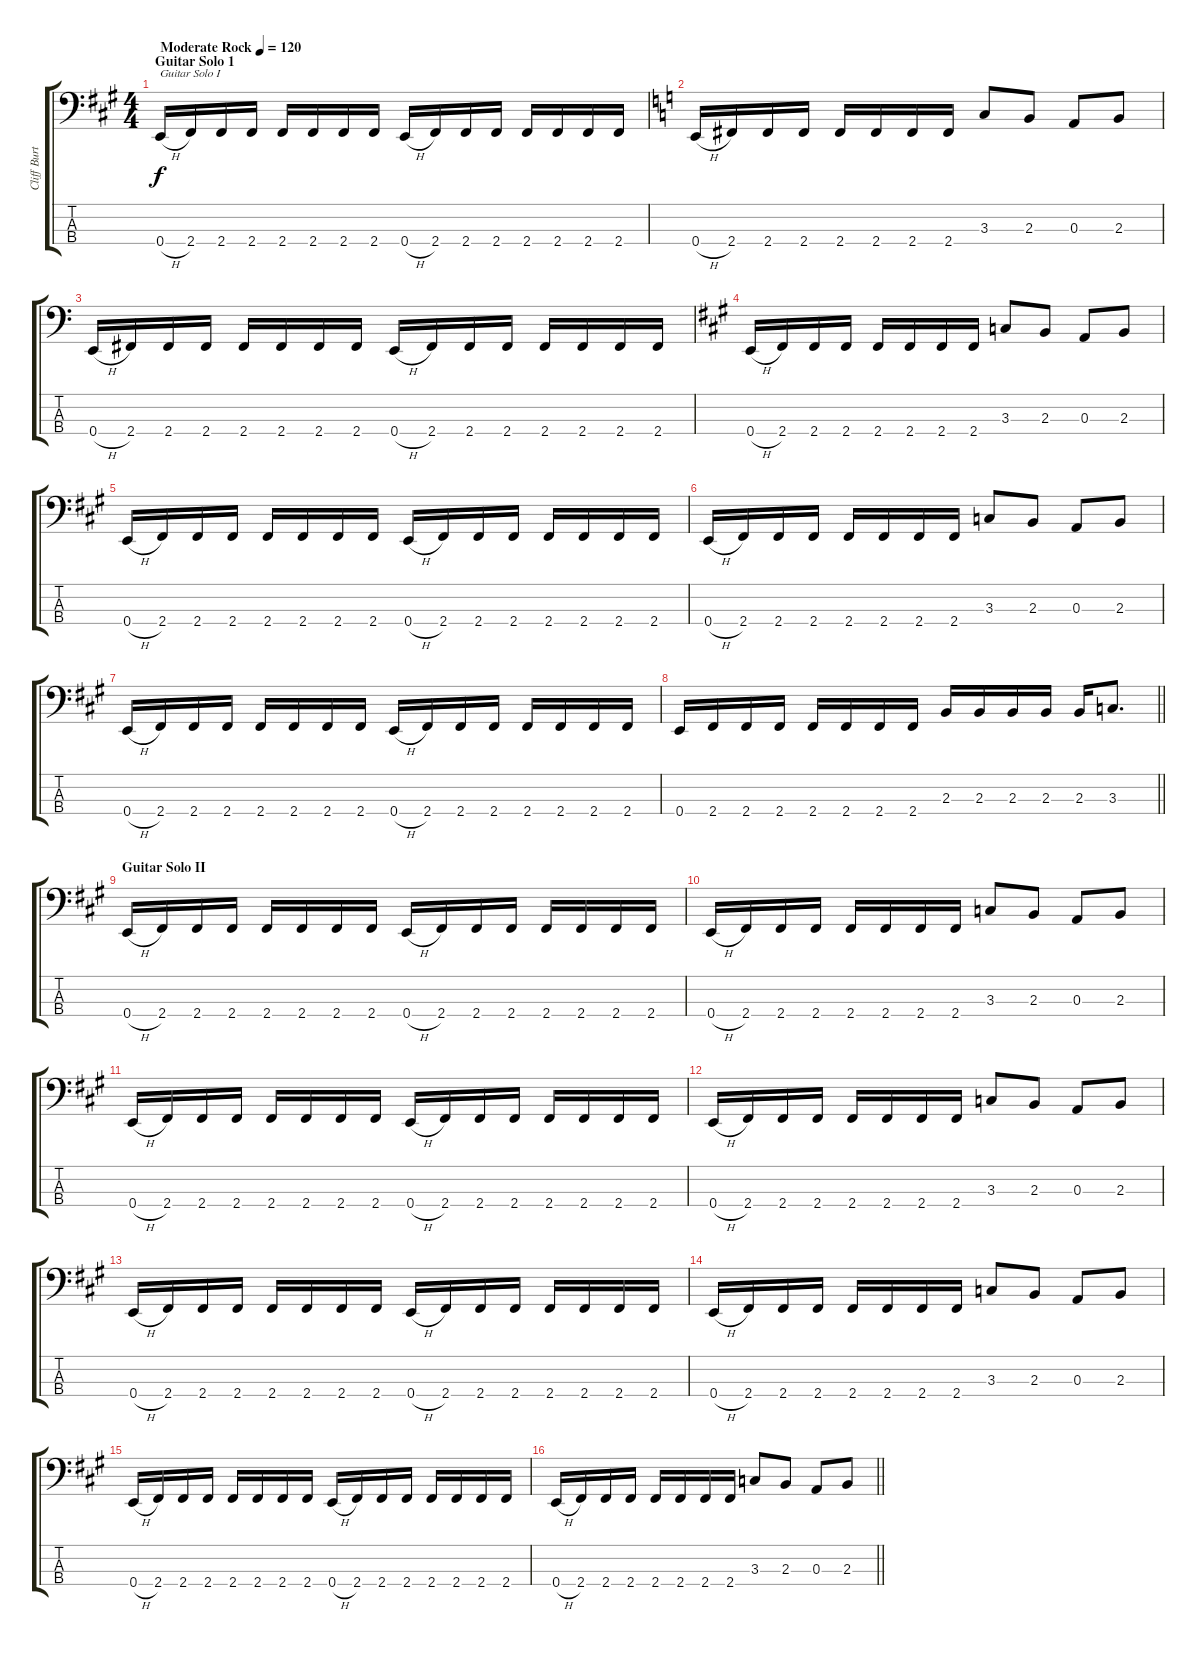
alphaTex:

\track ("Cliff Burton" "Cliff Burt") {instrument electricbassfinger}
\staff {score tabs}
\tuning (G2 D2 A1 E1) {hide}
\ts (4 4)
\section ("" "Guitar Solo 1")
\tempo (120 "Moderate Rock")
\clef f4
\ks a
0.4{h}.16{txt "Guitar Solo I" dy f instrument electricbassfinger} 2.4.16 2.4.16 2.4.16 2.4.16 2.4.16 2.4.16 2.4.16 0.4{h}.16 2.4.16 2.4.16 2.4.16 2.4.16 2.4.16 2.4.16 2.4.16 |
\ks c
0.4{h}.16 2.4.16 2.4.16 2.4.16 2.4.16 2.4.16 2.4.16 2.4.16 3.3.8 2.3.8 0.3.8 2.3.8 |
0.4{h}.16 2.4.16 2.4.16 2.4.16 2.4.16 2.4.16 2.4.16 2.4.16 0.4{h}.16 2.4.16 2.4.16 2.4.16 2.4.16 2.4.16 2.4.16 2.4.16 |
\ks a
0.4{h}.16 2.4.16 2.4.16 2.4.16 2.4.16 2.4.16 2.4.16 2.4.16 3.3.8 2.3.8 0.3.8 2.3.8 |
0.4{h}.16 2.4.16 2.4.16 2.4.16 2.4.16 2.4.16 2.4.16 2.4.16 0.4{h}.16 2.4.16 2.4.16 2.4.16 2.4.16 2.4.16 2.4.16 2.4.16 |
0.4{h}.16 2.4.16 2.4.16 2.4.16 2.4.16 2.4.16 2.4.16 2.4.16 3.3.8 2.3.8 0.3.8 2.3.8 |
0.4{h}.16 2.4.16 2.4.16 2.4.16 2.4.16 2.4.16 2.4.16 2.4.16 0.4{h}.16 2.4.16 2.4.16 2.4.16 2.4.16 2.4.16 2.4.16 2.4.16 |
\barLineRight lightlight
0.4.16 2.4.16 2.4.16 2.4.16 2.4.16 2.4.16 2.4.16 2.4.16 2.3.16 2.3.16 2.3.16 2.3.16 2.3.16 3.3.8{d} |
\section ("" "Guitar Solo II")
0.4{h}.16 2.4.16 2.4.16 2.4.16 2.4.16 2.4.16 2.4.16 2.4.16 0.4{h}.16 2.4.16 2.4.16 2.4.16 2.4.16 2.4.16 2.4.16 2.4.16 |
0.4{h}.16 2.4.16 2.4.16 2.4.16 2.4.16 2.4.16 2.4.16 2.4.16 3.3.8 2.3.8 0.3.8 2.3.8 |
0.4{h}.16 2.4.16 2.4.16 2.4.16 2.4.16 2.4.16 2.4.16 2.4.16 0.4{h}.16 2.4.16 2.4.16 2.4.16 2.4.16 2.4.16 2.4.16 2.4.16 |
0.4{h}.16 2.4.16 2.4.16 2.4.16 2.4.16 2.4.16 2.4.16 2.4.16 3.3.8 2.3.8 0.3.8 2.3.8 |
0.4{h}.16 2.4.16 2.4.16 2.4.16 2.4.16 2.4.16 2.4.16 2.4.16 0.4{h}.16 2.4.16 2.4.16 2.4.16 2.4.16 2.4.16 2.4.16 2.4.16 |
0.4{h}.16 2.4.16 2.4.16 2.4.16 2.4.16 2.4.16 2.4.16 2.4.16 3.3.8 2.3.8 0.3.8 2.3.8 |
0.4{h}.16 2.4.16 2.4.16 2.4.16 2.4.16 2.4.16 2.4.16 2.4.16 0.4{h}.16 2.4.16 2.4.16 2.4.16 2.4.16 2.4.16 2.4.16 2.4.16 |
\barLineRight lightlight
0.4{h}.16 2.4.16 2.4.16 2.4.16 2.4.16 2.4.16 2.4.16 2.4.16 3.3.8 2.3.8 0.3.8 2.3.8
